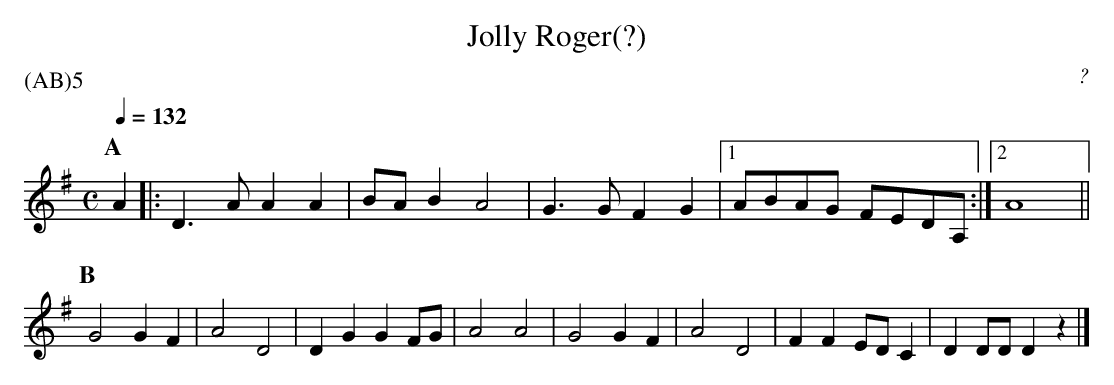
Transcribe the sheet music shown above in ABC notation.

X:1
T:Jolly Roger(?)
C:?
M:C
L:1/4
Q:1/4=132
P:(AB)5
K:G Major
P:A
A |: D>A A A | B/A/ B A2 | G>G F G |1 A/B/A/G/ F/E/D/A,/ :|2 A4 ||
P:B
G2 G F | A2 D2 | D G G F/G/ | A2 A2 | \
G2 G F | A2 D2 | F F E/D/ C | D D/D/ D z|]
